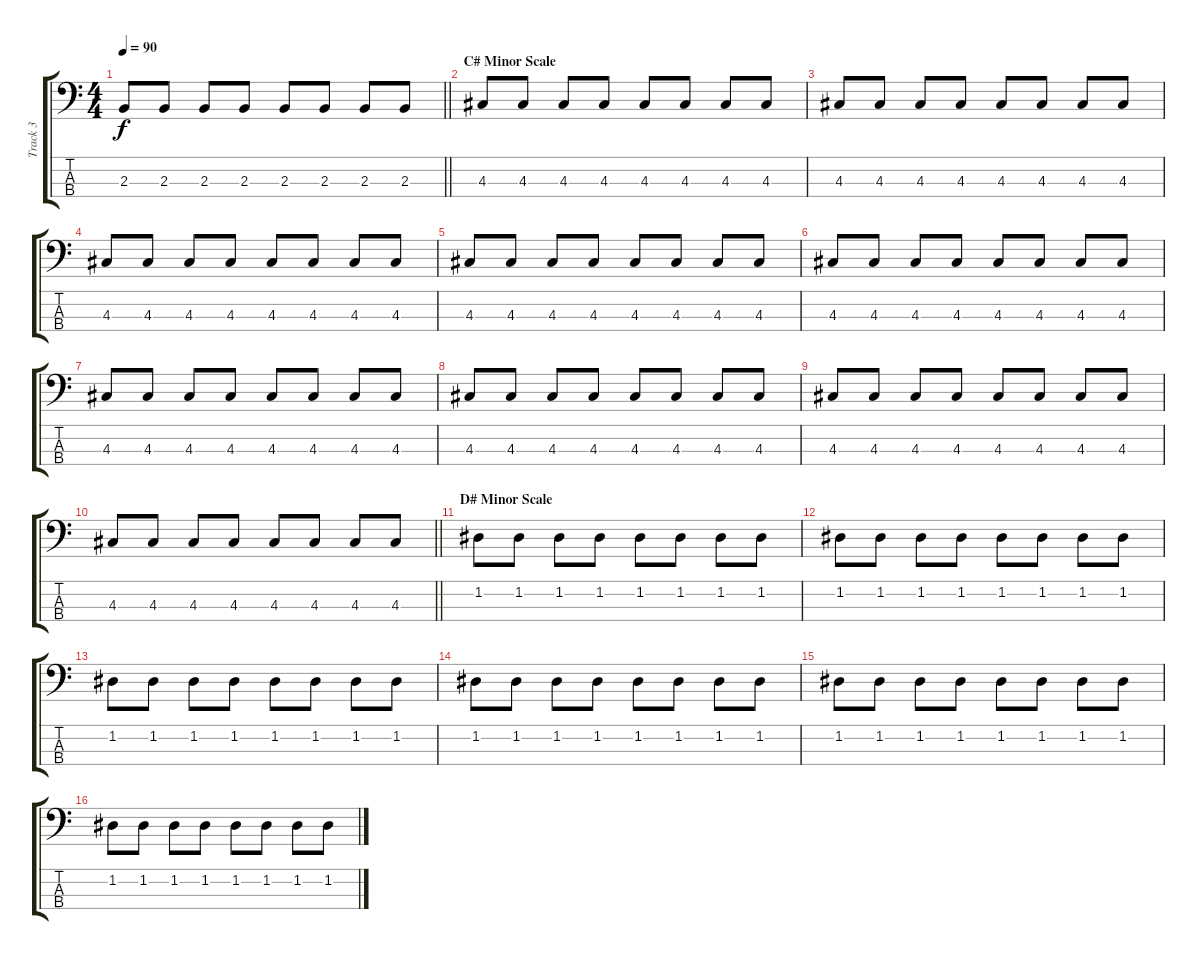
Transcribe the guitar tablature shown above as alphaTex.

\track ("Track 3" "Track 3") {instrument electricbassfinger}
\staff {score tabs}
\tuning (G2 D2 A1 E1) {hide}
\ts (4 4)
\tempo 90
\clef f4
\barLineRight lightlight
\ks c
2.3.8{dy f} 2.3.8 2.3.8 2.3.8 2.3.8 2.3.8 2.3.8 2.3.8 |
\section ("" "C# Minor Scale")
4.3.8 4.3.8 4.3.8 4.3.8 4.3.8 4.3.8 4.3.8 4.3.8 |
4.3.8 4.3.8 4.3.8 4.3.8 4.3.8 4.3.8 4.3.8 4.3.8 |
4.3.8 4.3.8 4.3.8 4.3.8 4.3.8 4.3.8 4.3.8 4.3.8 |
4.3.8 4.3.8 4.3.8 4.3.8 4.3.8 4.3.8 4.3.8 4.3.8 |
4.3.8 4.3.8 4.3.8 4.3.8 4.3.8 4.3.8 4.3.8 4.3.8 |
4.3.8 4.3.8 4.3.8 4.3.8 4.3.8 4.3.8 4.3.8 4.3.8 |
4.3.8 4.3.8 4.3.8 4.3.8 4.3.8 4.3.8 4.3.8 4.3.8 |
4.3.8 4.3.8 4.3.8 4.3.8 4.3.8 4.3.8 4.3.8 4.3.8 |
\barLineRight lightlight
4.3.8 4.3.8 4.3.8 4.3.8 4.3.8 4.3.8 4.3.8 4.3.8 |
\section ("" "D# Minor Scale")
1.2.8 1.2.8 1.2.8 1.2.8 1.2.8 1.2.8 1.2.8 1.2.8 |
1.2.8 1.2.8 1.2.8 1.2.8 1.2.8 1.2.8 1.2.8 1.2.8 |
1.2.8 1.2.8 1.2.8 1.2.8 1.2.8 1.2.8 1.2.8 1.2.8 |
1.2.8 1.2.8 1.2.8 1.2.8 1.2.8 1.2.8 1.2.8 1.2.8 |
1.2.8 1.2.8 1.2.8 1.2.8 1.2.8 1.2.8 1.2.8 1.2.8 |
1.2.8 1.2.8 1.2.8 1.2.8 1.2.8 1.2.8 1.2.8 1.2.8
